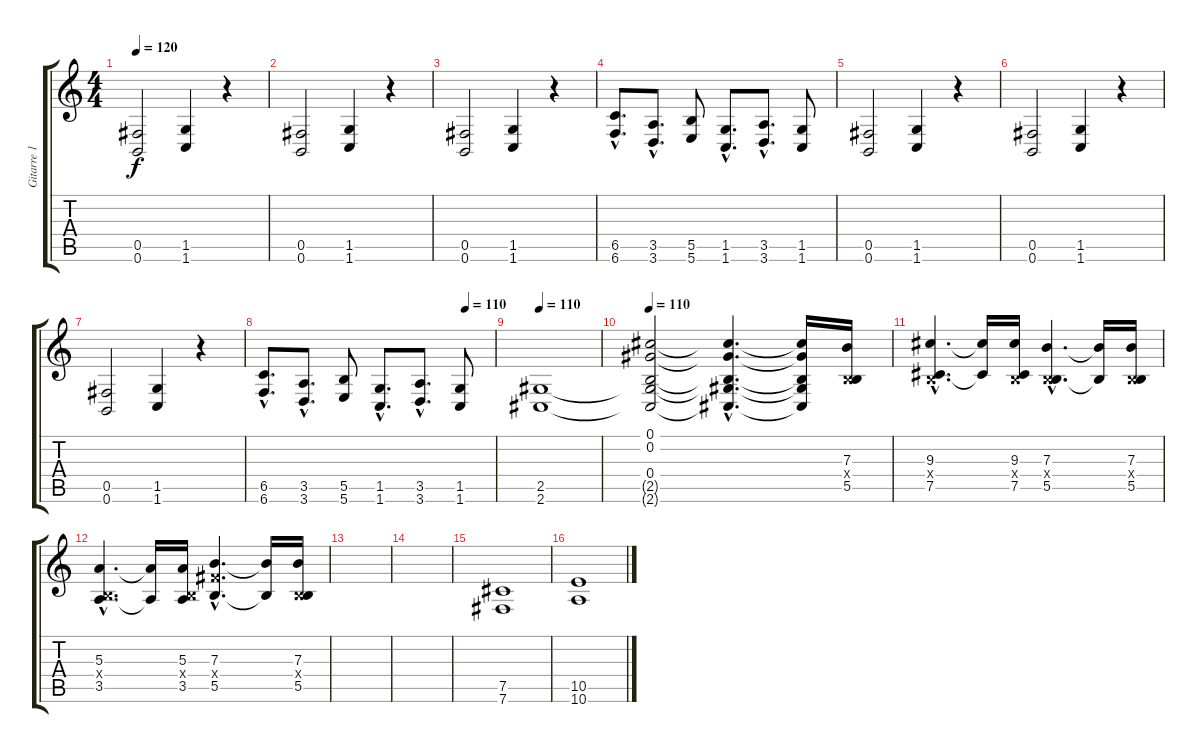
\track ("Gitarre 1" "Gitarre 1") {instrument distortionguitar}
\staff {score tabs}
\tuning (Db4 Ab3 E3 B2 Gb2 B1) {hide}
\ts (4 4)
\tempo 120
\clef g2
\ks c
(0.5 0.6).2{dy f} (1.5 1.6).4 r.4 |
(0.5 0.6).2 (1.5 1.6).4 r.4 |
(0.5 0.6).2 (1.5 1.6).4 r.4 |
(6.5{hac} 6.6{hac}).8{d} (3.5{hac} 3.6{hac}).8{d} (5.5 5.6).8 (1.5{hac} 1.6{hac}).8{d} (3.5{hac} 3.6{hac}).8{d} (1.5 1.6).8 |
(0.5 0.6).2 (1.5 1.6).4 r.4 |
(0.5 0.6).2 (1.5 1.6).4 r.4 |
(0.5 0.6).2 (1.5 1.6).4 r.4 |
\tempo (110 0.875)
(6.5{hac} 6.6{hac}).8{d} (3.5{hac} 3.6{hac}).8{d} (5.5 5.6).8 (1.5{hac} 1.6{hac}).8{d} (3.5{hac} 3.6{hac}).8{d} (1.5 1.6).8 |
\tempo 110
(2.5 2.6).1 |
\tempo 110
(0.1 0.2 0.4 2.5{t} 2.6{t}).2 (0.1{hac t} 0.2{hac t} 0.4{hac t} 2.5{hac t} 2.6{hac t}).4{d} (0.1{t} 0.2{t} 0.4{t} 2.5{t} 2.6{t}).16 (7.3 0.4{x} 5.5).16 |
(9.3{hac} 0.4{hac x} 7.5{hac}).4{d} (9.3{t} 7.5{t}).16 (9.3 0.4{x} 7.5).16 (7.3{hac} 0.4{hac x} 5.5{hac}).4{d} (7.3{t} 5.5{t}).16 (7.3 0.4{x} 5.5).16 |
(5.3{hac} 0.4{hac x} 3.5{hac}).4{d} (5.3{t} 3.5{t}).16 (5.3 0.4{x} 3.5).16 (7.3{hac} 7.4{hac x} 5.5{hac}).4{d} (7.3{t} 5.5{t}).16 (7.3 0.4{x} 5.5).16 |
|
|
(7.5 7.6).1 |
(10.5 10.6).1
